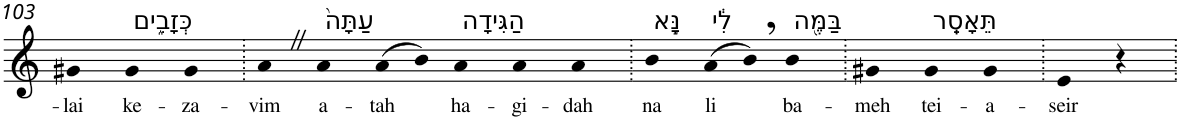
**kern	**text
*part1	*part1
*staff1	*staff1
*I"Piano	*
*I'Pno	*
!!LO:PB:g=z
*clefG2	*
*k[]	*
=103	=103
!	!LO:LY:b
4g#X	-lai
!LO:TX:a:t=כְּזָבִ֑ים	!
!	!LO:LY:b
4g#	ke-
!	!LO:LY:b
4g#	-za-
=104.	=104.
!	!LO:LY:b
4aZ	-vim
!LO:TX:a:t=עַתָּה֙	!
!	!LO:LY:b
4a	a-
!	!LO:LY:b
(>8a	-tah
8b)	.
!LO:TX:a:t=הַגִּידָה	!
!	!LO:LY:b
4a	ha-
!	!LO:LY:b
4a	-gi-
!	!LO:LY:b
4a	-dah
=105.	=105.
!LO:TX:a:t=נָּ֣א	!
!	!LO:LY:b
4b	na
!LO:TX:a:t=לִ֔י	!
!	!LO:LY:b
(>8a	li
8b,)	.
!LO:TX:a:t=בַּמֶּ֖ה	!
!	!LO:LY:b
4b	ba-
=106.	=106.
!	!LO:LY:b
4g#X	-meh
!LO:TX:a:t=תֵּאָסֵֽר	!
!	!LO:LY:b
4g#	tei-
!	!LO:LY:b
4g#	-a-
=107.	=107.
!	!LO:LY:b
4e	-seir
4r	.
=.	=.
*-	*-
